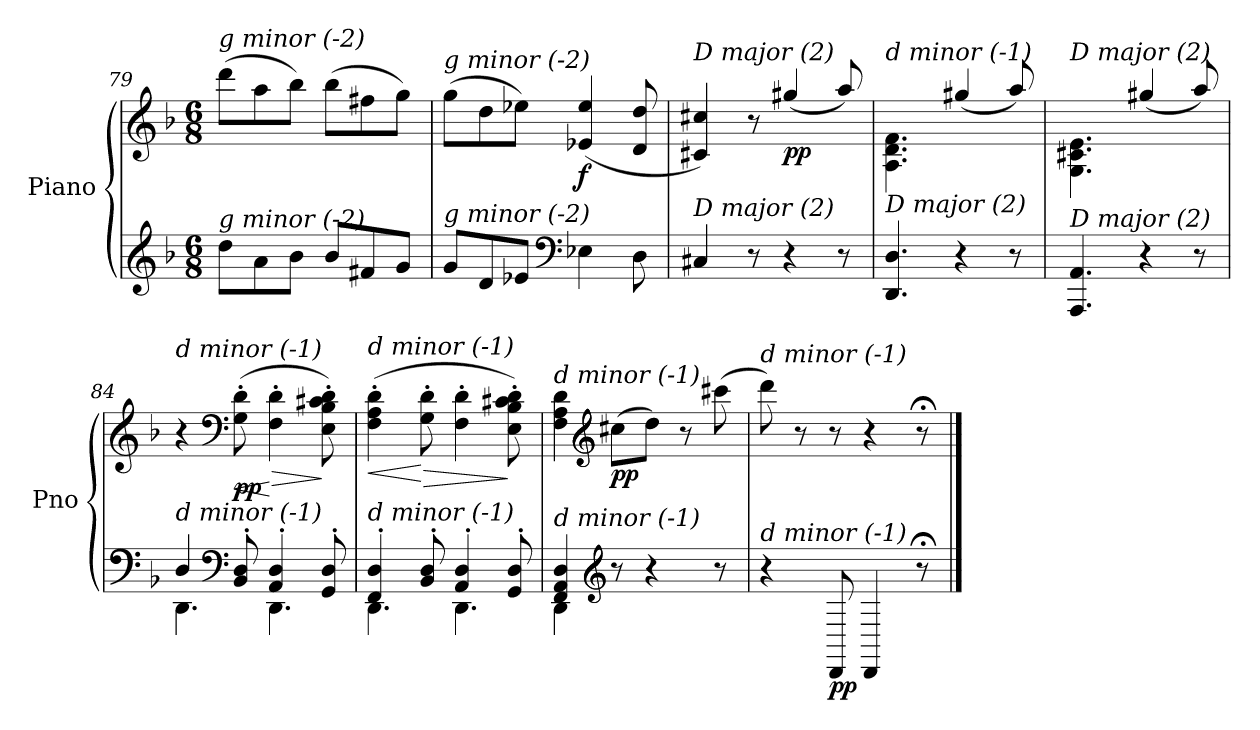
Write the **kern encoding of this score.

**kern	**kern	**dynam
*part1	*part1	*part1
*staff2	*staff1	*staff1/2
*I"Piano	*	*
*I'Pno	*	*
!!LO:LB:g=z
*clefG2	*clefG2	*
*k[b-]	*k[b-]	*
*M6/8	*M6/8	*
=79	=79	=79
!	!LO:TX:i:t=g minor (-2)	!
!LO:TX:i:t=g minor (-2)	!	!
8dd\L	(8ddd\L	.
8a\	8aa\	.
8b-\J	8bb-\J)	.
!	!	!LO:DY:b
8b-/L	(8bb-\L	other-dynamics
8f#X/	8ff#X\	.
8g/J	8gg\J)	.
=80	=80	=80
!	!LO:TX:i:t=g minor (-2)	!
!LO:TX:i:t=g minor (-2)	!	!
8g/L	(8gg\L	.
8d/	8dd\	.
8e-X/J	8ee-X\J)	.
*clefF4	*	*
!	!	!LO:DY:b
4E-X\	(4e-X/ 4ee-/	f
8D\	8d/ 8dd/	.
=81	=81	=81
!	!LO:TX:i:t=D major (2)	!
!LO:TX:i:t=D major (2)	!	!
4C#X/	4c#X/ 4cc#X/)	.
8r	8r	.
!	!	!LO:DY:b
4r	(>4gg#X/	pp
8r	8aa/)	.
!!LO:LB:g=z
=82	=82	=82
!	!LO:TX:i:t=d minor (-1)	!
!LO:TX:i:t=D major (2)	!	!
4.DD/ 4.D/	4.A\ 4.d\ 4.f\	.
!	!	!LO:DY:b
4r	(>4gg#X/	other-dynamics
8r	8aa/)	.
=83	=83	=83
!	!LO:TX:i:t=D major (2)	!
!LO:TX:i:t=D major (2)	!	!
!	!	!LO:DY:b
4.AAA/ 4.AA/	4.G\ 4.c#X\ 4.e\	other-dynamics
!	!	!LO:DY:b
4r	(>4gg#X/	other-dynamics
8r	8aa/)	.
=84	=84	=84
*^	*	*
!	!	!LO:TX:i:t=d minor (-1)	!
!LO:TX:i:t=d minor (-1)	!	!	!
4D/	4.DD\	4r	.
*clefF4	*	*clefF4	*
!	!	!	!LO:HP:b
!	!	!	!LO:DY:n=1:b
8BB-/' 8D/'	.	(8G\' 8d\'	< pp
!	!	!	!LO:HP:n=1:b
4AA/' 4D/'	4.DD\	4F\' 4d\'	[ >
8GG/' 8D/'	.	8E\' 8B-\' 8c#X\' 8d\')	]
=85	=85	=85	=85
!	!	!LO:TX:i:t=d minor (-1)	!
!LO:TX:i:t=d minor (-1)	!	!	!
!	!	!	!LO:HP:b
4FF/' 4D/'	4.DD\	(4F\' 4A\' 4d\'	<
!	!	!	!LO:HP:n=1:b
8BB-/' 8D/'	.	8G\' 8d\'	[ >
4AA/' 4D/'	4.DD\	4F\' 4d\'	.
8GG/' 8D/'	.	8E\' 8B-\' 8c#X\' 8d\')	]
=86	=86	=86	=86
*	*	*^	*
!	!	!LO:TX:i:t=d minor (-1)	!	!
!LO:TX:i:t=d minor (-1)	!	!	!	!
4FF/ 4AA/ 4D/	4DD\	4F\ 4A\ 4d\	4ryy	.
*clefG2	*	*clefG2	*	*
!	!	!	!	!LO:DY:b
8r	2ryy	(8cc#X\L	2ryy	pp
4r	.	8dd\J)	.	.
.	.	8r	.	.
8r	.	(8ccc#X\	.	.
*v	*v	*	*	*
*	*v	*v	*
=87	=87	=87
!	!LO:TX:i:t=d minor (-1)	!
!LO:TX:i:t=d minor (-1)	!	!
4r	8ddd\)	.
.	8r	.
!	!	!LO:DY:b=2
8DD/	8r	pp
4DD/	4r	.
8r;<	8r;<	.
==	==	==
*-	*-	*-
